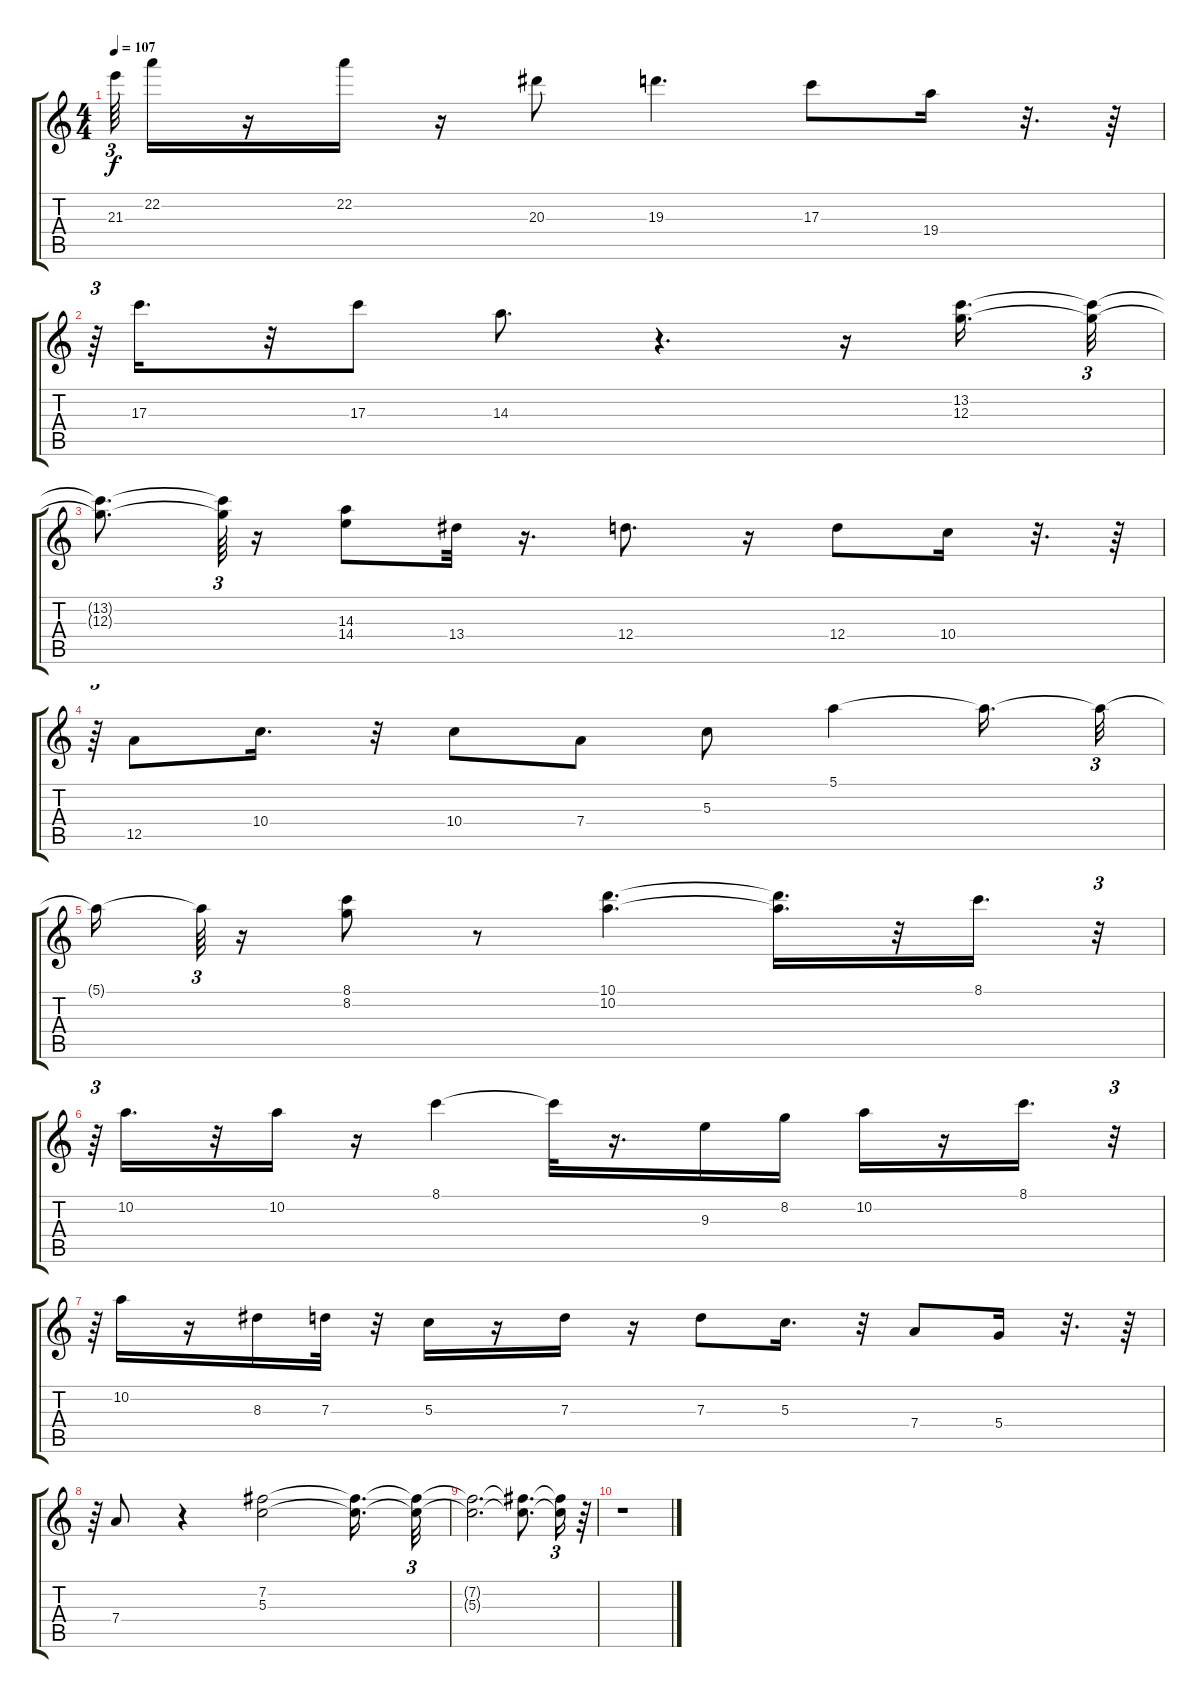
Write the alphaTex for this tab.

\track "" {instrument overdrivenguitar}
\staff {score tabs}
\tuning (E4 B3 G3 D3 A2 E2) {hide}
\ts (4 4)
\tempo 107
\clef g2
\ks c
21.3{t}.64{tu (3 2) dy f} 22.2.16 r.16 22.2.16 r.16 20.3.8 19.3.4{d} 17.3.8 19.4.16 r.32{d} r.64 |
r.64{tu (3 2)} 17.3.16{d} r.32 17.3.8 14.3.8{d} r.4{d} r.16 (13.2 12.3).16{d} (13.2{t} 12.3{t}).32{tu (3 2)} |
(13.2{t} 12.3{t}).8{d} (13.2{t} 12.3{t}).64{tu (3 2)} r.16 (14.3 14.4).8 13.4.32 r.16{d} 12.4.8{d} r.16 12.4.8 10.4.16 r.32{d} r.64 |
r.64{tu (3 2)} 12.5.8 10.4.16{d} r.32 10.4.8 7.4.8 5.3.8 5.1.4 5.1{t}.16{d} 5.1{t}.32{tu (3 2)} |
5.1{t}.16 5.1{t}.64{tu (3 2)} r.16 (8.1 8.2).8 r.8 (10.1 10.2).4{d} (10.1{t} 10.2{t}).16{d} r.32 8.1.16{d} r.32{tu (3 2)} |
r.64{tu (3 2)} 10.2.16{d} r.32 10.2.16 r.16 8.1.4 8.1{t}.32 r.16{d} 9.3.16 8.2.16 10.2.16 r.16 8.1.16{d} r.32{tu (3 2)} |
r.64{tu (3 2)} 10.2.16 r.16 8.3.16 7.3.32 r.32 5.3.16 r.16 7.3.16 r.16 7.3.8 5.3.16{d} r.32 7.4.8 5.4.16 r.32{d} r.64 |
r.64{tu (3 2)} 7.4.8 r.4 (7.2 5.3).2 (7.2{t} 5.3{t}).16{d} (7.2{t} 5.3{t}).32{tu (3 2)} |
(7.2{t} 5.3{t}).2{d} (7.2{t} 5.3{t}).8{d} (7.2{t} 5.3{t}).16{tu (3 2)} r.64 |
r.1
